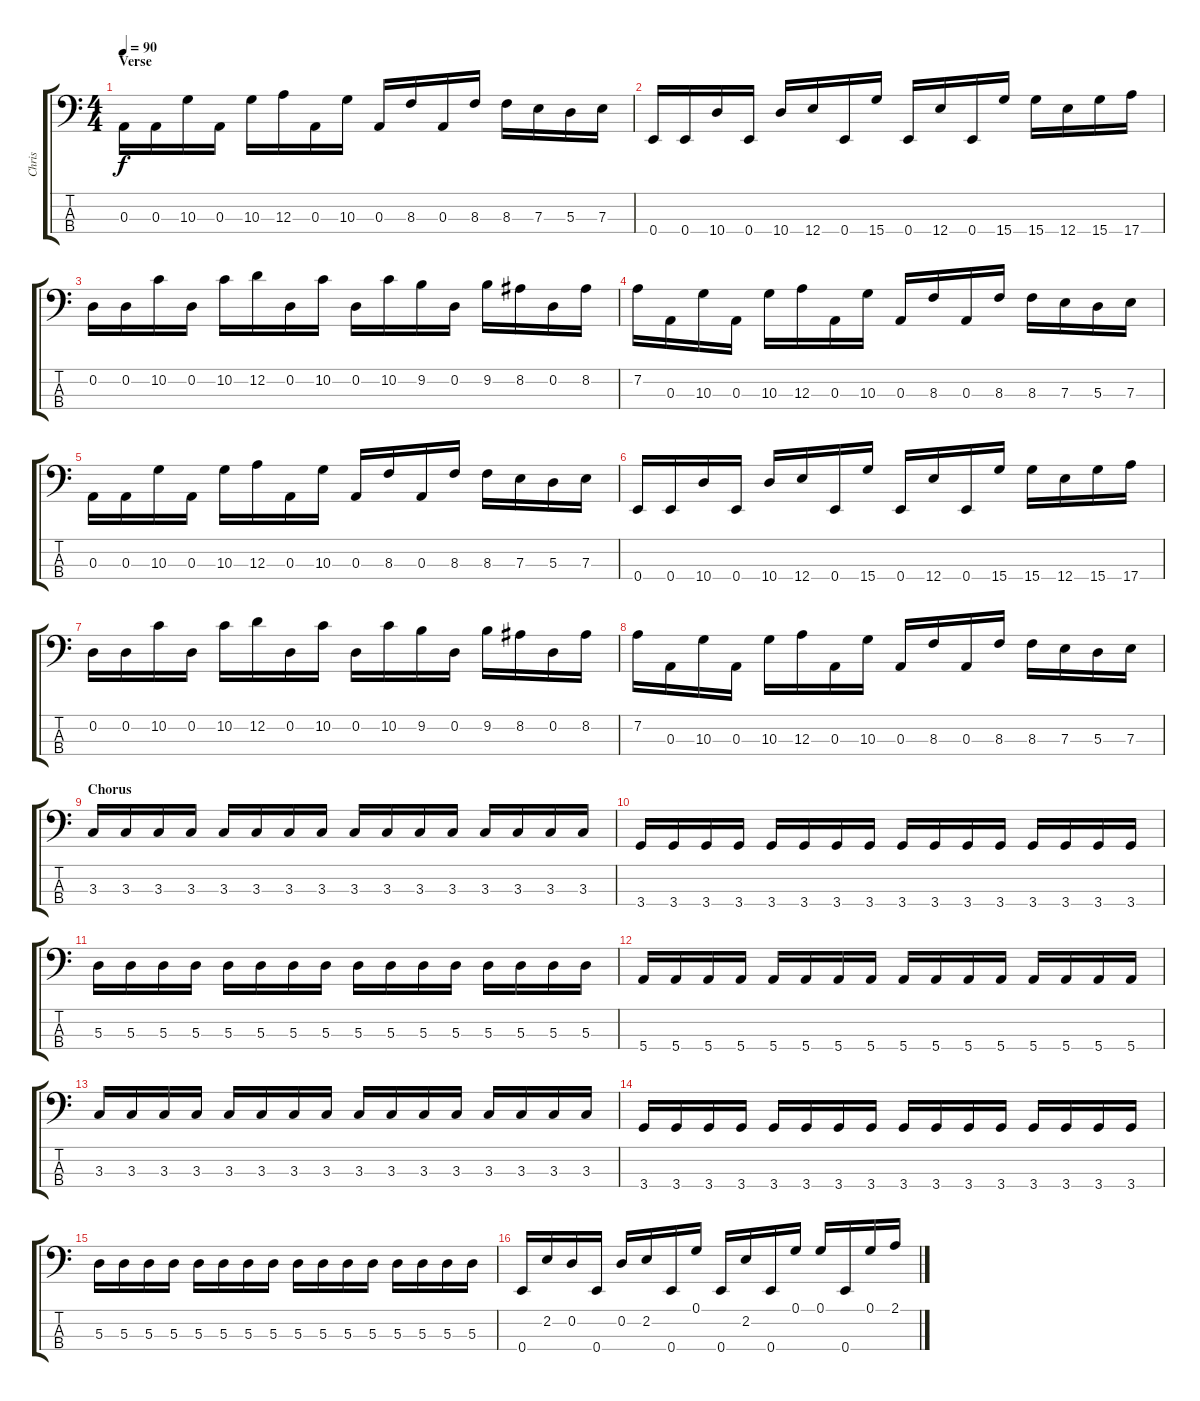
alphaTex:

\track ("Chris" "Chris") {instrument electricbassfinger}
\staff {score tabs}
\tuning (G2 D2 A1 E1) {hide}
\ts (4 4)
\section ("" "Verse")
\tempo 90
\clef f4
\ks c
0.3.16{dy f} 0.3.16 10.3.16 0.3.16 10.3.16 12.3.16 0.3.16 10.3.16 0.3.16 8.3.16 0.3.16 8.3.16 8.3.16 7.3.16 5.3.16 7.3.16 |
0.4.16 0.4.16 10.4.16 0.4.16 10.4.16 12.4.16 0.4.16 15.4.16 0.4.16 12.4.16 0.4.16 15.4.16 15.4.16 12.4.16 15.4.16 17.4.16 |
0.2.16 0.2.16 10.2.16 0.2.16 10.2.16 12.2.16 0.2.16 10.2.16 0.2.16 10.2.16 9.2.16 0.2.16 9.2.16 8.2.16 0.2.16 8.2.16 |
7.2.16 0.3.16 10.3.16 0.3.16 10.3.16 12.3.16 0.3.16 10.3.16 0.3.16 8.3.16 0.3.16 8.3.16 8.3.16 7.3.16 5.3.16 7.3.16 |
0.3.16 0.3.16 10.3.16 0.3.16 10.3.16 12.3.16 0.3.16 10.3.16 0.3.16 8.3.16 0.3.16 8.3.16 8.3.16 7.3.16 5.3.16 7.3.16 |
0.4.16 0.4.16 10.4.16 0.4.16 10.4.16 12.4.16 0.4.16 15.4.16 0.4.16 12.4.16 0.4.16 15.4.16 15.4.16 12.4.16 15.4.16 17.4.16 |
0.2.16 0.2.16 10.2.16 0.2.16 10.2.16 12.2.16 0.2.16 10.2.16 0.2.16 10.2.16 9.2.16 0.2.16 9.2.16 8.2.16 0.2.16 8.2.16 |
7.2.16 0.3.16 10.3.16 0.3.16 10.3.16 12.3.16 0.3.16 10.3.16 0.3.16 8.3.16 0.3.16 8.3.16 8.3.16 7.3.16 5.3.16 7.3.16 |
\section ("" "Chorus")
3.3.16 3.3.16 3.3.16 3.3.16 3.3.16 3.3.16 3.3.16 3.3.16 3.3.16 3.3.16 3.3.16 3.3.16 3.3.16 3.3.16 3.3.16 3.3.16 |
3.4.16 3.4.16 3.4.16 3.4.16 3.4.16 3.4.16 3.4.16 3.4.16 3.4.16 3.4.16 3.4.16 3.4.16 3.4.16 3.4.16 3.4.16 3.4.16 |
5.3.16 5.3.16 5.3.16 5.3.16 5.3.16 5.3.16 5.3.16 5.3.16 5.3.16 5.3.16 5.3.16 5.3.16 5.3.16 5.3.16 5.3.16 5.3.16 |
5.4.16 5.4.16 5.4.16 5.4.16 5.4.16 5.4.16 5.4.16 5.4.16 5.4.16 5.4.16 5.4.16 5.4.16 5.4.16 5.4.16 5.4.16 5.4.16 |
3.3.16 3.3.16 3.3.16 3.3.16 3.3.16 3.3.16 3.3.16 3.3.16 3.3.16 3.3.16 3.3.16 3.3.16 3.3.16 3.3.16 3.3.16 3.3.16 |
3.4.16 3.4.16 3.4.16 3.4.16 3.4.16 3.4.16 3.4.16 3.4.16 3.4.16 3.4.16 3.4.16 3.4.16 3.4.16 3.4.16 3.4.16 3.4.16 |
5.3.16 5.3.16 5.3.16 5.3.16 5.3.16 5.3.16 5.3.16 5.3.16 5.3.16 5.3.16 5.3.16 5.3.16 5.3.16 5.3.16 5.3.16 5.3.16 |
0.4.16 2.2.16 0.2.16 0.4.16 0.2.16 2.2.16 0.4.16 0.1.16 0.4.16 2.2.16 0.4.16 0.1.16 0.1.16 0.4.16 0.1.16 2.1.16
